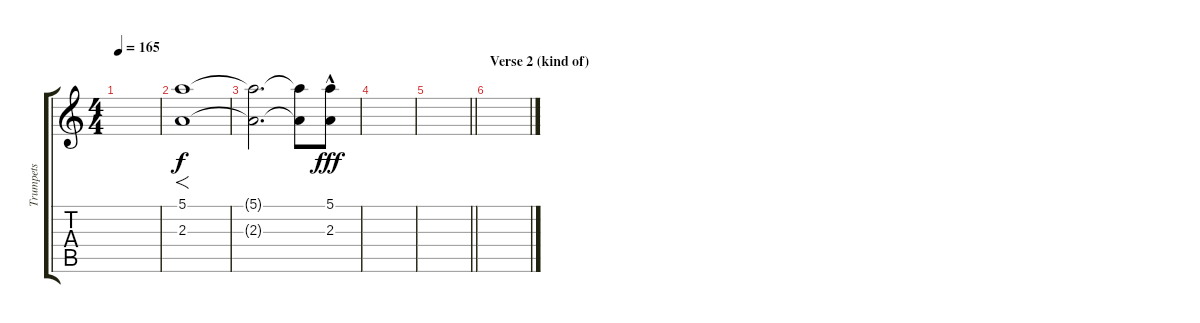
\track ("Trumpets" "Trumpets") {instrument overdrivenguitar}
\staff {score tabs}
\tuning (E4 B3 G3 D3 A2 E2) {hide}
\ts (4 4)
\tempo 165
\clef g2
\ks c
|
(5.1 2.3).1{f dy f} |
(5.1{t} 2.3{t}).2{d} (5.1{t} 2.3{t}).8 (5.1 2.3{hac}).8{dy fff} |
|
\barLineRight lightlight
|
\section ("" "Verse 2 (kind of)")
